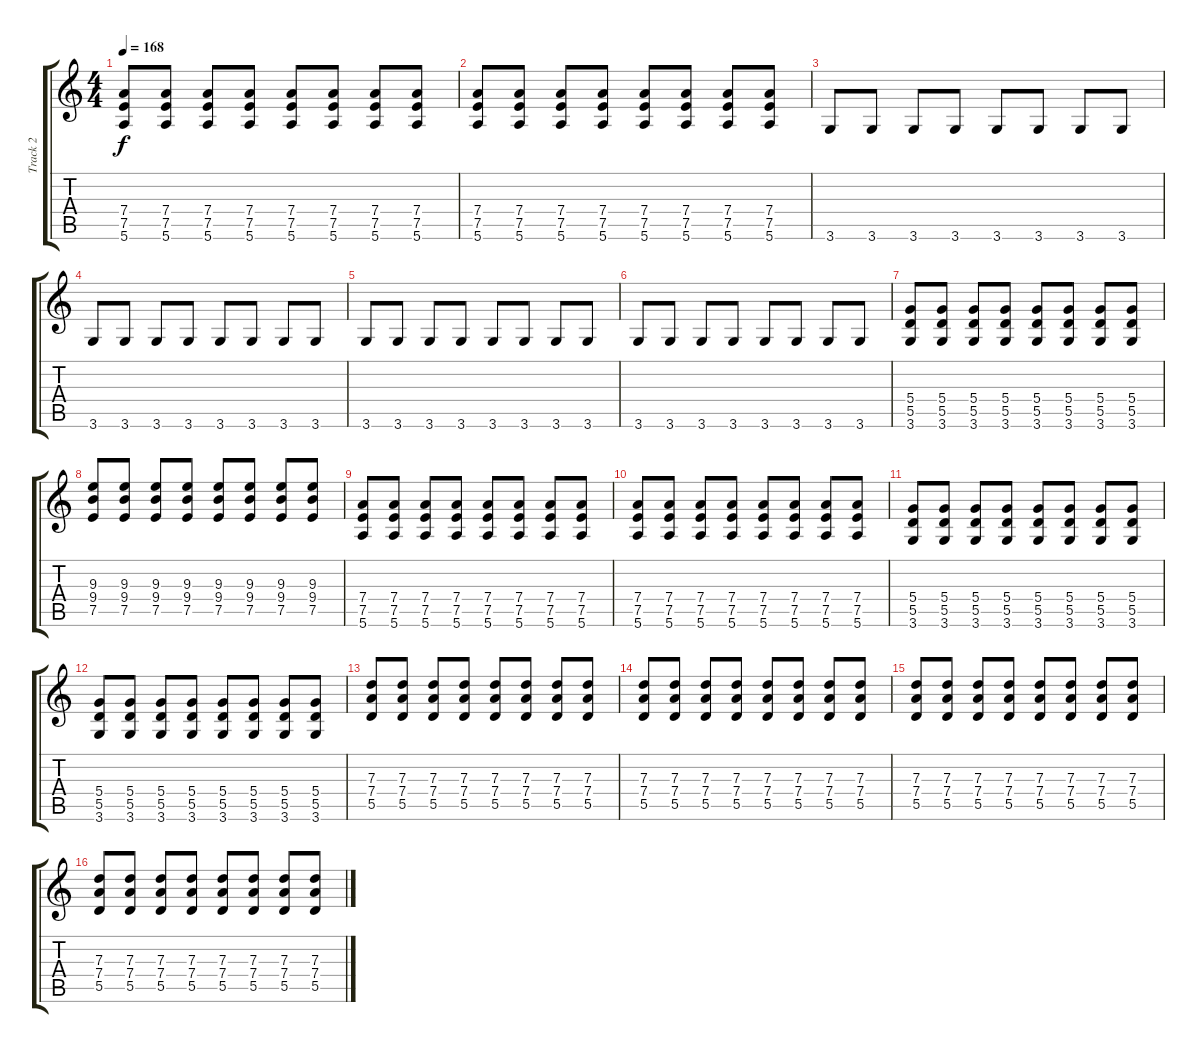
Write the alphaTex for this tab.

\track ("Track 2" "Track 2") {instrument overdrivenguitar}
\staff {score tabs}
\tuning (E4 B3 G3 D3 A2 E2) {hide}
\ts (4 4)
\tempo 168
\clef g2
\ks c
(7.4 7.5 5.6).8{dy f} (7.4 7.5 5.6).8 (7.4 7.5 5.6).8 (7.4 7.5 5.6).8 (7.4 7.5 5.6).8 (7.4 7.5 5.6).8 (7.4 7.5 5.6).8 (7.4 7.5 5.6).8 |
(7.4 7.5 5.6).8 (7.4 7.5 5.6).8 (7.4 7.5 5.6).8 (7.4 7.5 5.6).8 (7.4 7.5 5.6).8 (7.4 7.5 5.6).8 (7.4 7.5 5.6).8 (7.4 7.5 5.6).8 |
3.6.8 3.6.8 3.6.8 3.6.8 3.6.8 3.6.8 3.6.8 3.6.8 |
3.6.8 3.6.8 3.6.8 3.6.8 3.6.8 3.6.8 3.6.8 3.6.8 |
3.6.8 3.6.8 3.6.8 3.6.8 3.6.8 3.6.8 3.6.8 3.6.8 |
3.6.8 3.6.8 3.6.8 3.6.8 3.6.8 3.6.8 3.6.8 3.6.8 |
(5.4 5.5 3.6).8 (5.4 5.5 3.6).8 (5.4 5.5 3.6).8 (5.4 5.5 3.6).8 (5.4 5.5 3.6).8 (5.4 5.5 3.6).8 (5.4 5.5 3.6).8 (5.4 5.5 3.6).8 |
(9.3 9.4 7.5).8 (9.3 9.4 7.5).8 (9.3 9.4 7.5).8 (9.3 9.4 7.5).8 (9.3 9.4 7.5).8 (9.3 9.4 7.5).8 (9.3 9.4 7.5).8 (9.3 9.4 7.5).8 |
(7.4 7.5 5.6).8 (7.4 7.5 5.6).8 (7.4 7.5 5.6).8 (7.4 7.5 5.6).8 (7.4 7.5 5.6).8 (7.4 7.5 5.6).8 (7.4 7.5 5.6).8 (7.4 7.5 5.6).8 |
(7.4 7.5 5.6).8 (7.4 7.5 5.6).8 (7.4 7.5 5.6).8 (7.4 7.5 5.6).8 (7.4 7.5 5.6).8 (7.4 7.5 5.6).8 (7.4 7.5 5.6).8 (7.4 7.5 5.6).8 |
(5.4 5.5 3.6).8 (5.4 5.5 3.6).8 (5.4 5.5 3.6).8 (5.4 5.5 3.6).8 (5.4 5.5 3.6).8 (5.4 5.5 3.6).8 (5.4 5.5 3.6).8 (5.4 5.5 3.6).8 |
(5.4 5.5 3.6).8 (5.4 5.5 3.6).8 (5.4 5.5 3.6).8 (5.4 5.5 3.6).8 (5.4 5.5 3.6).8 (5.4 5.5 3.6).8 (5.4 5.5 3.6).8 (5.4 5.5 3.6).8 |
(7.3 7.4 5.5).8 (7.3 7.4 5.5).8 (7.3 7.4 5.5).8 (7.3 7.4 5.5).8 (7.3 7.4 5.5).8 (7.3 7.4 5.5).8 (7.3 7.4 5.5).8 (7.3 7.4 5.5).8 |
(7.3 7.4 5.5).8 (7.3 7.4 5.5).8 (7.3 7.4 5.5).8 (7.3 7.4 5.5).8 (7.3 7.4 5.5).8 (7.3 7.4 5.5).8 (7.3 7.4 5.5).8 (7.3 7.4 5.5).8 |
(7.3 7.4 5.5).8 (7.3 7.4 5.5).8 (7.3 7.4 5.5).8 (7.3 7.4 5.5).8 (7.3 7.4 5.5).8 (7.3 7.4 5.5).8 (7.3 7.4 5.5).8 (7.3 7.4 5.5).8 |
(7.3 7.4 5.5).8 (7.3 7.4 5.5).8 (7.3 7.4 5.5).8 (7.3 7.4 5.5).8 (7.3 7.4 5.5).8 (7.3 7.4 5.5).8 (7.3 7.4 5.5).8 (7.3 7.4 5.5).8
